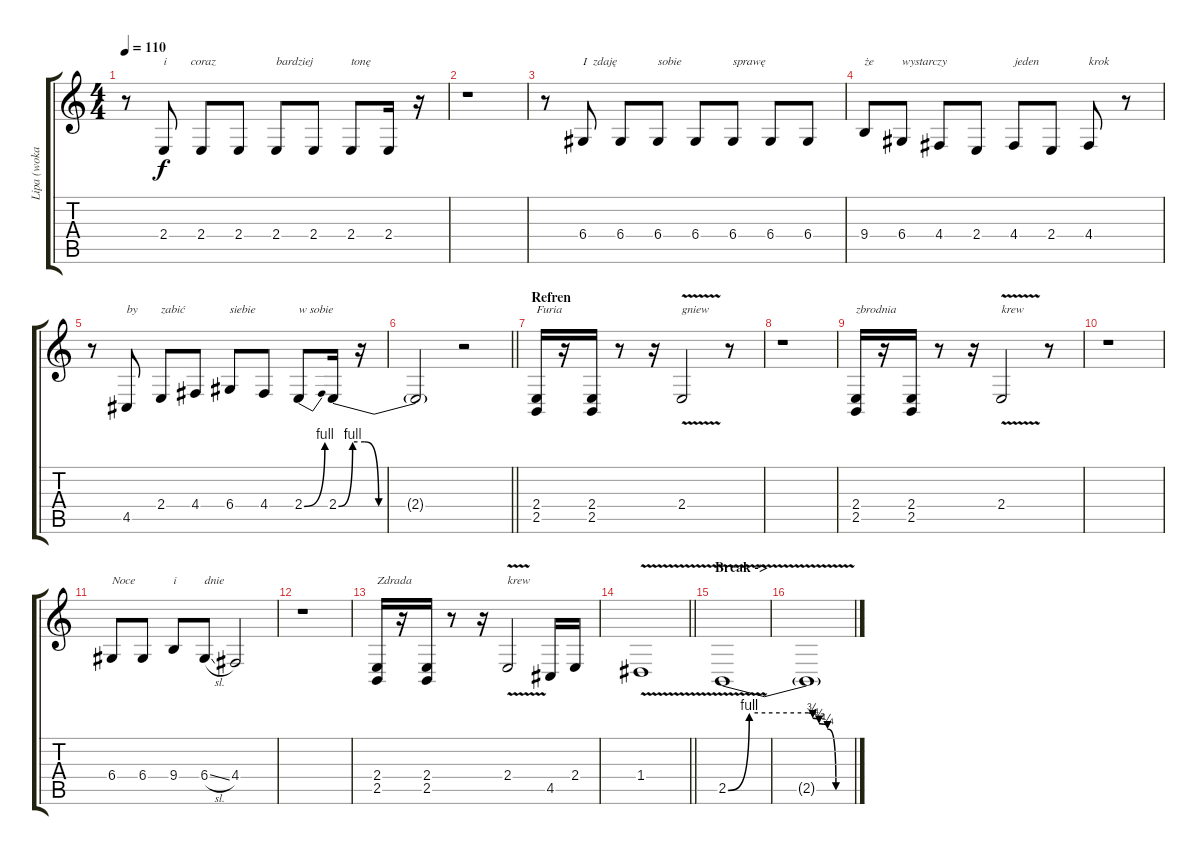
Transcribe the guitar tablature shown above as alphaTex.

\track ("Lipa (wokal)" "Lipa (woka") {instrument trombone}
\staff {score tabs}
\tuning (E4 B3 G3 D3 A2 E2) {hide}
\ts (4 4)
\tempo 110
\clef g2
\ks c
r.8{dy f} 2.4.8{txt "i        coraz"} 2.4.8 2.4.8 2.4.8{txt "bardziej"} 2.4.8 2.4.8{txt "tonę"} 2.4.16 r.16 |
r.1 |
r.8 6.4.8{txt "I  zdaję"} 6.4.8 6.4.8{txt "sobie"} 6.4.8 6.4.8{txt "sprawę"} 6.4.8 6.4.8 |
9.4.8{txt "że "} 6.4.8{txt "wystarczy"} 4.4.8 2.4.8 4.4.8{txt "jeden"} 2.4.8 4.4.8{txt "krok"} r.8 |
r.8 4.5.8{txt "by"} 2.4.8{txt "zabić"} 4.4.8 6.4.8{txt "siebie"} 4.4.8 2.4{be (bend 0 0 60 4)}.8{txt "w sobie"} 2.4{be (custom 0 0 7 4 13 4 20 0 30 0 60 0)}.16 r.16 |
\barLineRight lightlight
2.4{t}.2 r.2 |
\section ("" "Refren")
(2.4 2.5).16{txt "Furia"} r.16 (2.4 2.5).16 r.8 r.16 2.4{v}.2{txt "gniew"} r.8 |
r.1 |
(2.4 2.5).16{txt "zbrodnia"} r.16 (2.4 2.5).16 r.8 r.16 2.4{v}.2{txt "krew"} r.8 |
r.1 |
6.4.8{txt "Noce "} 6.4.8 9.4.8{txt "i"} 6.4{sl}.8{txt "dnie"} 4.4.2 |
r.1 |
(2.4 2.5).16{txt "Zdrada"} r.16 (2.4 2.5).16 r.8 r.16 2.4{v}.2{txt "krew"} 4.5.16 2.4.16 |
\barLineRight lightlight
1.4{v}.1 |
\section ("" "Break ->")
2.5{be (custom 0 0 10 4 38 4 40 3 43 2 47 1 51 0 60 0) v}.1 |
2.5{t}.1
